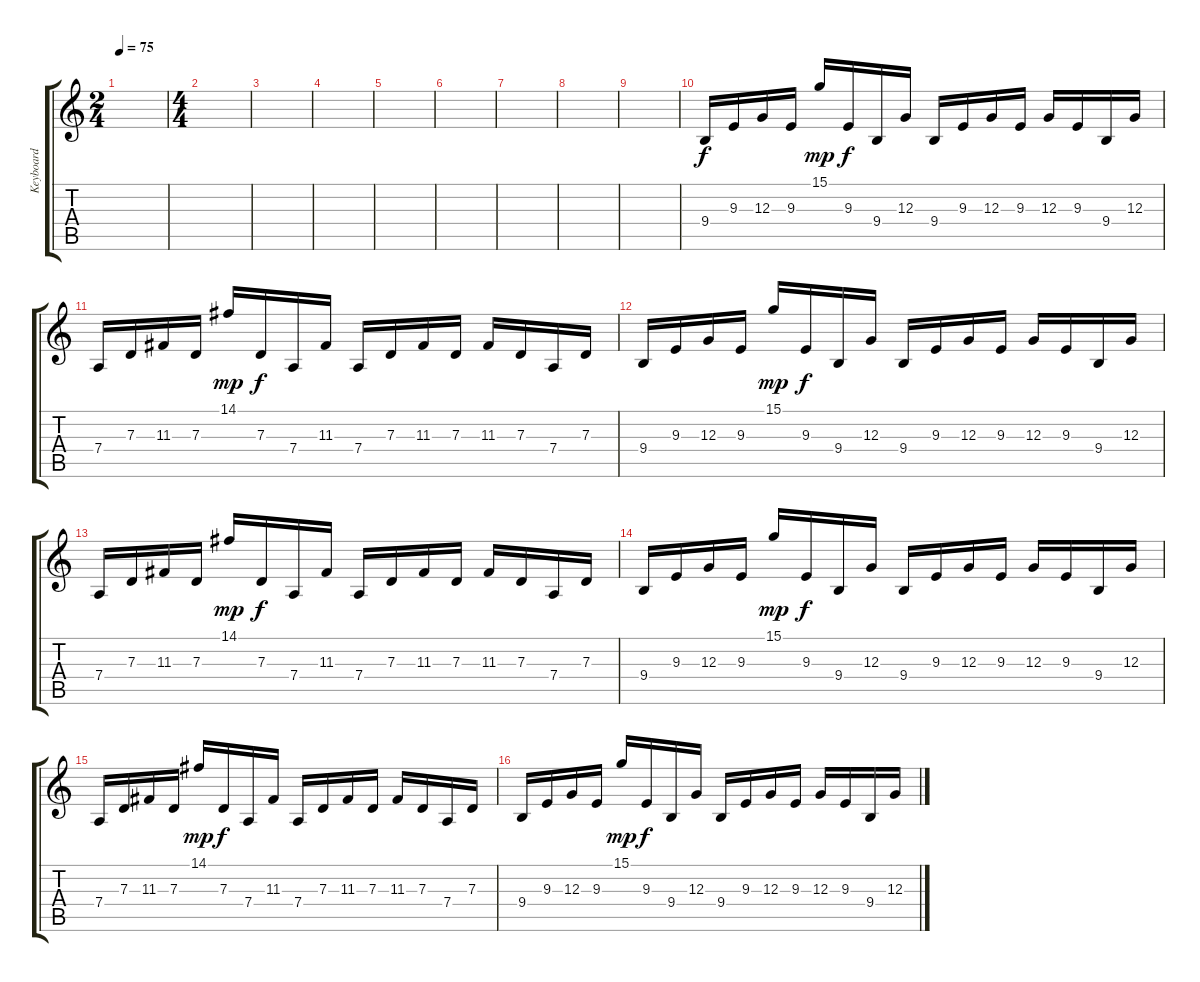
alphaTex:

\track ("Keyboard" "Keyboard") {instrument acousticgrandpiano}
\staff {score tabs}
\tuning (E4 B3 G3 D3 A2 E2) {hide}
\ts (2 4)
\tempo 75
\clef g2
\ks c
|
\ts (4 4)
|
|
|
|
|
|
|
|
9.4.16 9.3.16 12.3.16 9.3.16 15.1.16{dy mp} 9.3.16{dy f} 9.4.16 12.3.16 9.4.16 9.3.16 12.3.16 9.3.16 12.3.16 9.3.16 9.4.16 12.3.16 |
7.4.16 7.3.16 11.3.16 7.3.16 14.1.16{dy mp} 7.3.16{dy f} 7.4.16 11.3.16 7.4.16 7.3.16 11.3.16 7.3.16 11.3.16 7.3.16 7.4.16 7.3.16 |
9.4.16 9.3.16 12.3.16 9.3.16 15.1.16{dy mp} 9.3.16{dy f} 9.4.16 12.3.16 9.4.16 9.3.16 12.3.16 9.3.16 12.3.16 9.3.16 9.4.16 12.3.16 |
7.4.16 7.3.16 11.3.16 7.3.16 14.1.16{dy mp} 7.3.16{dy f} 7.4.16 11.3.16 7.4.16 7.3.16 11.3.16 7.3.16 11.3.16 7.3.16 7.4.16 7.3.16 |
9.4.16 9.3.16 12.3.16 9.3.16 15.1.16{dy mp} 9.3.16{dy f} 9.4.16 12.3.16 9.4.16 9.3.16 12.3.16 9.3.16 12.3.16 9.3.16 9.4.16 12.3.16 |
7.4.16 7.3.16 11.3.16 7.3.16 14.1.16{dy mp} 7.3.16{dy f} 7.4.16 11.3.16 7.4.16 7.3.16 11.3.16 7.3.16 11.3.16 7.3.16 7.4.16 7.3.16 |
9.4.16 9.3.16 12.3.16 9.3.16 15.1.16{dy mp} 9.3.16{dy f} 9.4.16 12.3.16 9.4.16 9.3.16 12.3.16 9.3.16 12.3.16 9.3.16 9.4.16 12.3.16
